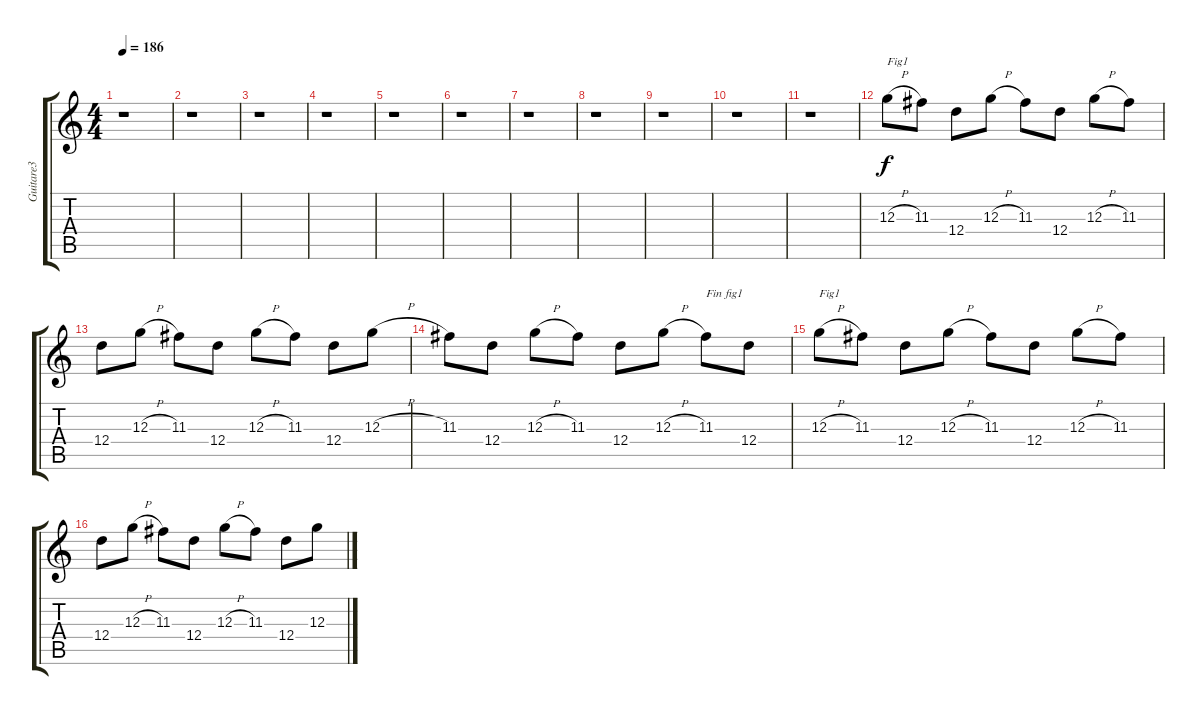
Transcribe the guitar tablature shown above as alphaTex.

\track ("Guitare3" "Guitare3") {instrument electricguitarclean}
\staff {score tabs}
\tuning (E4 B3 G3 D3 A2 E2) {hide}
\ts (4 4)
\tempo 186
\clef g2
\ks c
r.1{dy f} |
r.1 |
r.1 |
r.1 |
r.1 |
r.1 |
r.1 |
r.1 |
r.1 |
r.1 |
r.1 |
12.3{h}.8{txt "Fig1"} 11.3.8 12.4.8 12.3{h}.8 11.3.8 12.4.8 12.3{h}.8 11.3.8 |
12.4.8 12.3{h}.8 11.3.8 12.4.8 12.3{h}.8 11.3.8 12.4.8 12.3{h}.8 |
11.3.8 12.4.8 12.3{h}.8 11.3.8 12.4.8 12.3{h}.8 11.3.8{txt "Fin fig1"} 12.4.8 |
12.3{h}.8{txt "Fig1"} 11.3.8 12.4.8 12.3{h}.8 11.3.8 12.4.8 12.3{h}.8 11.3.8 |
12.4.8 12.3{h}.8 11.3.8 12.4.8 12.3{h}.8 11.3.8 12.4.8 12.3{h}.8
